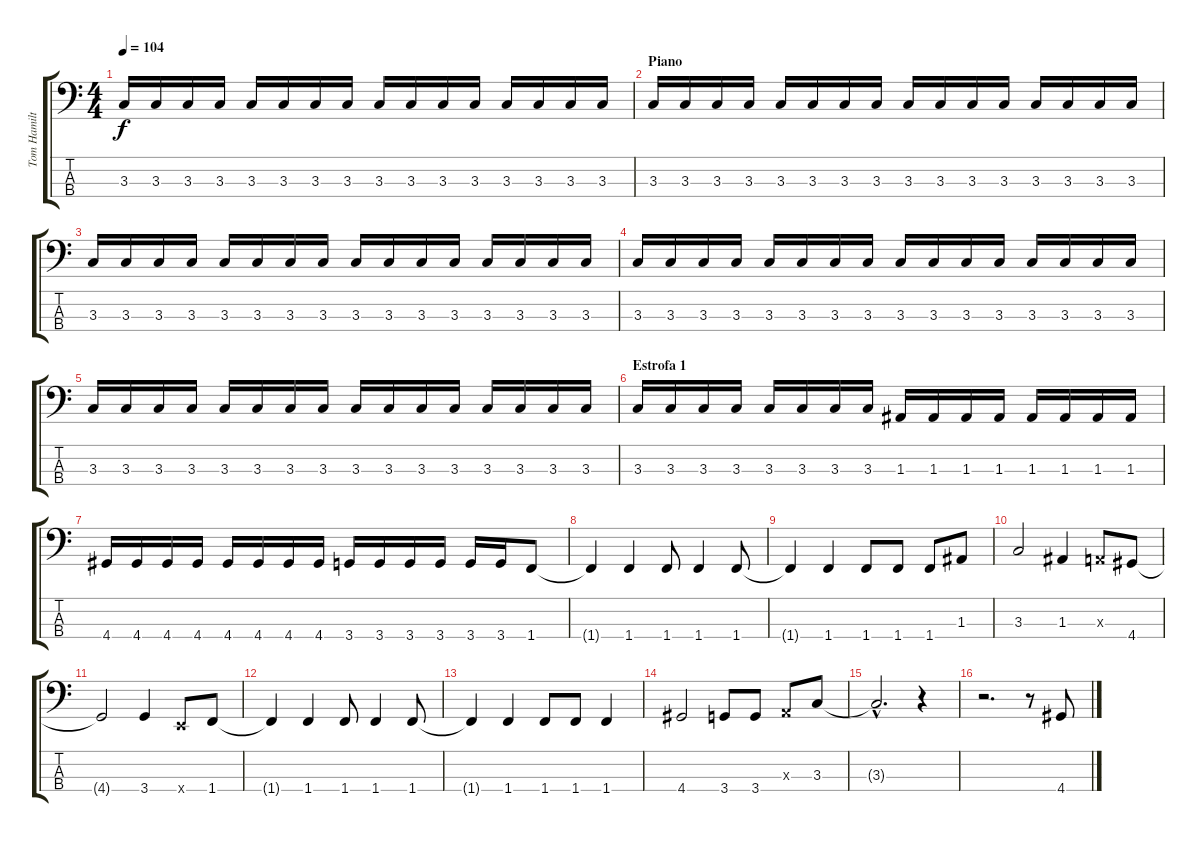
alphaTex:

\track ("Tom Hamilton" "Tom Hamilt") {instrument electricbassfinger}
\staff {score tabs}
\tuning (G2 D2 A1 E1) {hide}
\ts (4 4)
\tempo 104
\clef f4
\ks c
3.3.16{dy f} 3.3.16 3.3.16 3.3.16 3.3.16 3.3.16 3.3.16 3.3.16 3.3.16 3.3.16 3.3.16 3.3.16 3.3.16 3.3.16 3.3.16 3.3.16 |
\section ("" "Piano")
3.3.16 3.3.16 3.3.16 3.3.16 3.3.16 3.3.16 3.3.16 3.3.16 3.3.16 3.3.16 3.3.16 3.3.16 3.3.16 3.3.16 3.3.16 3.3.16 |
3.3.16 3.3.16 3.3.16 3.3.16 3.3.16 3.3.16 3.3.16 3.3.16 3.3.16 3.3.16 3.3.16 3.3.16 3.3.16 3.3.16 3.3.16 3.3.16 |
3.3.16 3.3.16 3.3.16 3.3.16 3.3.16 3.3.16 3.3.16 3.3.16 3.3.16 3.3.16 3.3.16 3.3.16 3.3.16 3.3.16 3.3.16 3.3.16 |
3.3.16 3.3.16 3.3.16 3.3.16 3.3.16 3.3.16 3.3.16 3.3.16 3.3.16 3.3.16 3.3.16 3.3.16 3.3.16 3.3.16 3.3.16 3.3.16 |
\section ("" "Estrofa 1")
3.3.16 3.3.16 3.3.16 3.3.16 3.3.16 3.3.16 3.3.16 3.3.16 1.3.16 1.3.16 1.3.16 1.3.16 1.3.16 1.3.16 1.3.16 1.3.16 |
4.4.16 4.4.16 4.4.16 4.4.16 4.4.16 4.4.16 4.4.16 4.4.16 3.4.16 3.4.16 3.4.16 3.4.16 3.4.16 3.4.16 1.4.8 |
1.4{t}.4{volume 13} 1.4.4 1.4.8 1.4.4 1.4.8 |
1.4{t}.4 1.4.4 1.4.8 1.4.8 1.4.8 1.3.8 |
3.3.2 1.3.4 0.3{x}.8 4.4.8 |
4.4{t}.2 3.4.4 0.4{x}.8 1.4.8 |
1.4{t}.4 1.4.4 1.4.8 1.4.4 1.4.8 |
1.4{t}.4 1.4.4 1.4.8 1.4.8 1.4.4 |
4.4.2 3.4.8 3.4.8 0.3{x}.8 3.3.8 |
3.3{hac t}.2{d} r.4 |
r.2{d} r.8 4.4.8
